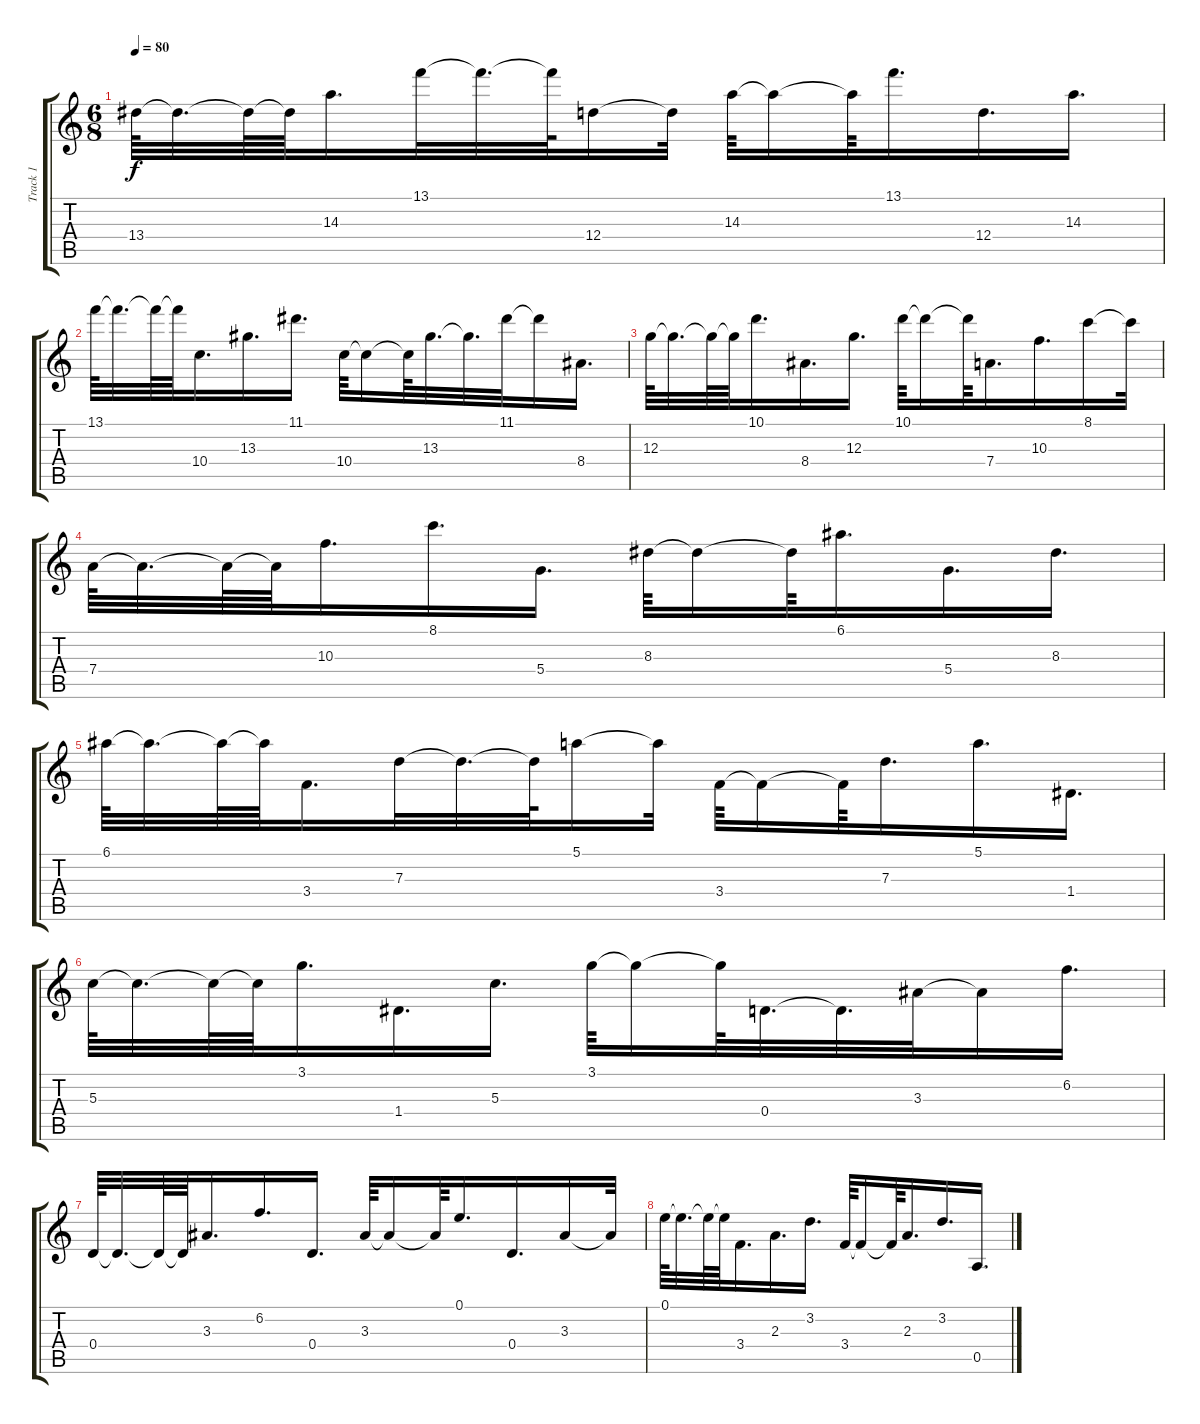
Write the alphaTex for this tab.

\track ("Track 1" "Track 1") {instrument acousticguitarsteel}
\staff {score tabs}
\tuning (E4 B3 G3 D3 A2 E2) {hide}
\ts (6 8)
\tempo 80
\clef g2
\ks c
13.4.64{dy f} 13.4{t}.32{d} 13.4{t}.64 13.4{t}.64 14.3.16{d} 13.1.32 13.1{t}.32{d} 13.1{t}.64 12.4.16 12.4{t}.32 14.3.64 14.3{t}.16 14.3{t}.64 13.1.16{d} 12.4.16{d} 14.3.16{d} |
13.1.64 13.1{t}.32{d} 13.1{t}.64 13.1{t}.64 10.4.16{d} 13.3.16{d} 11.1.16{d} 10.4.64 10.4{t}.16 10.4{t}.64 13.3.32{d} 13.3{t}.32{d} 11.1.32 11.1{t}.16 8.4.16{d} |
12.3.64 12.3{t}.32{d} 12.3{t}.64 12.3{t}.64 10.1.16{d} 8.4.16{d} 12.3.16{d} 10.1.64 10.1{t}.16 10.1{t}.64 7.4.16{d} 10.3.16{d} 8.1.16 8.1{t}.32 |
7.4.64 7.4{t}.32{d} 7.4{t}.64 7.4{t}.64 10.3.16{d} 8.1.16{d} 5.4.16{d} 8.3.64 8.3{t}.16 8.3{t}.64 6.1.16{d} 5.4.16{d} 8.3.16{d} |
6.1.64 6.1{t}.32{d} 6.1{t}.64 6.1{t}.64 3.4.16{d} 7.3.32 7.3{t}.32{d} 7.3{t}.64 5.1.16 5.1{t}.32 3.4.64 3.4{t}.16 3.4{t}.64 7.3.16{d} 5.1.16{d} 1.4.16{d} |
5.3.64 5.3{t}.32{d} 5.3{t}.64 5.3{t}.64 3.1.16{d} 1.4.16{d} 5.3.16{d} 3.1.64 3.1{t}.16 3.1{t}.64 0.4.32{d} 0.4{t}.32{d} 3.3.32 3.3{t}.16 6.2.16{d} |
0.4.64 0.4{t}.32{d} 0.4{t}.64 0.4{t}.64 3.3.16{d} 6.2.16{d} 0.4.16{d} 3.3.64 3.3{t}.16 3.3{t}.64 0.1.16{d} 0.4.16{d} 3.3.16 3.3{t}.32 |
0.1.64 0.1{t}.32{d} 0.1{t}.64 0.1{t}.64 3.4.16{d} 2.3.16{d} 3.2.16{d} 3.4.64 3.4{t}.16 3.4{t}.64 2.3.16{d} 3.2.16{d} 0.5.16{d}
